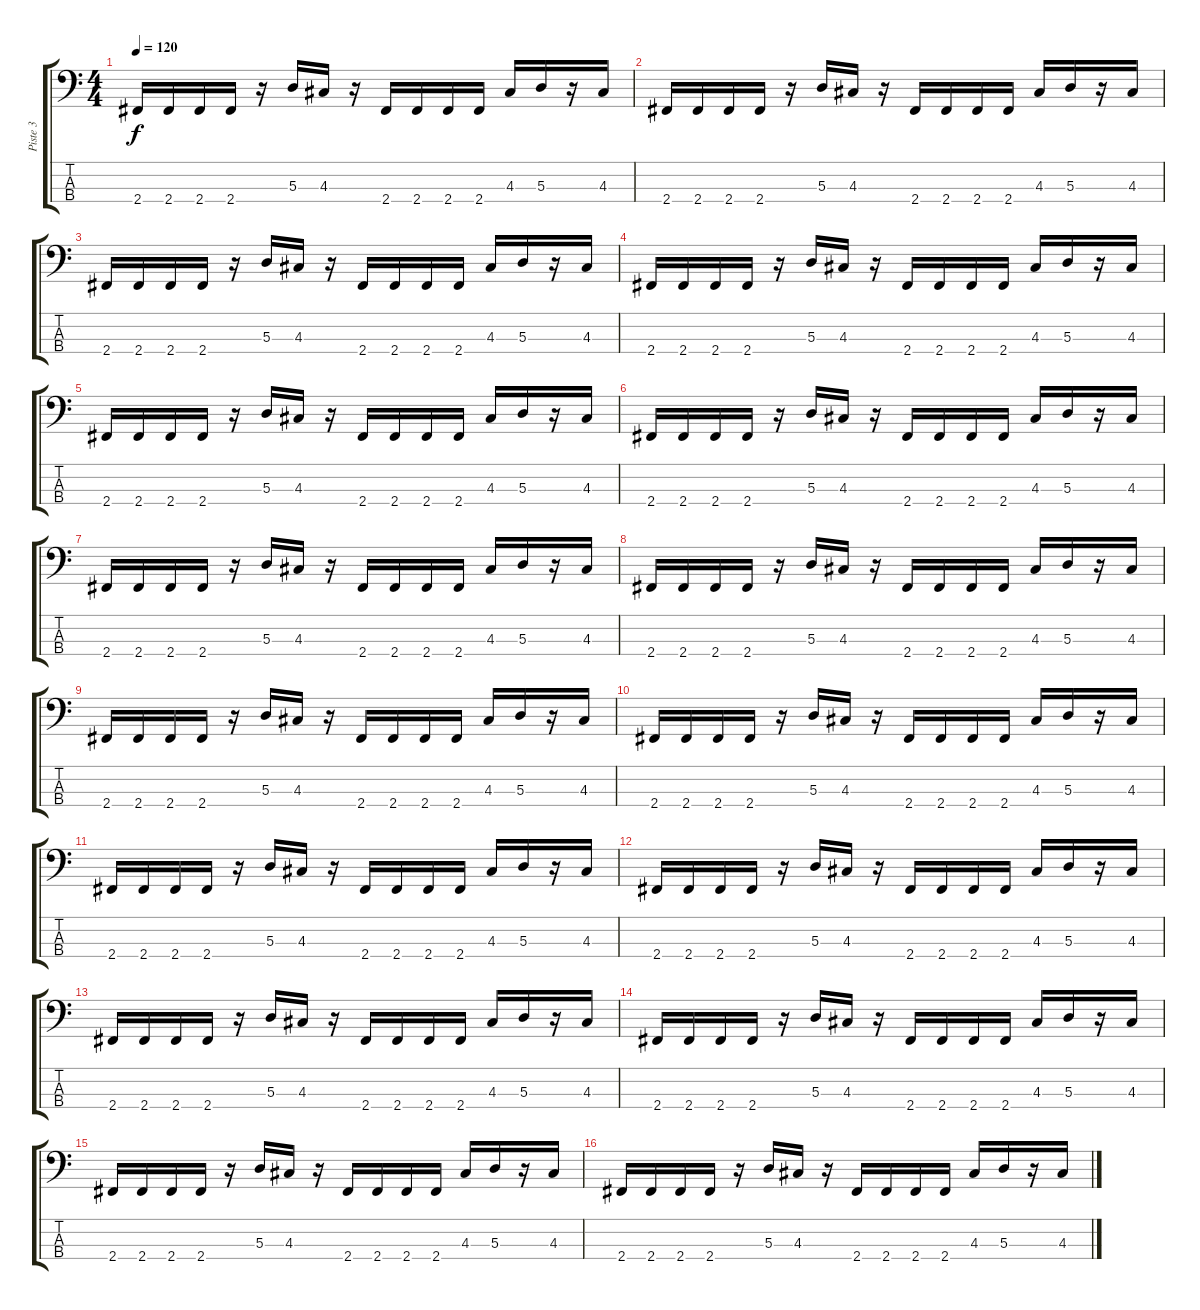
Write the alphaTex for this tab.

\track ("Piste 3" "Piste 3") {instrument electricbasspick}
\staff {score tabs}
\tuning (G2 D2 A1 E1) {hide}
\ts (4 4)
\tempo 120
\clef f4
\ks c
2.4.16{dy f} 2.4.16 2.4.16 2.4.16 r.16 5.3.16 4.3.16 r.16 2.4.16 2.4.16 2.4.16 2.4.16 4.3.16 5.3.16 r.16 4.3.16 |
2.4.16 2.4.16 2.4.16 2.4.16 r.16 5.3.16 4.3.16 r.16 2.4.16 2.4.16 2.4.16 2.4.16 4.3.16 5.3.16 r.16 4.3.16 |
2.4.16 2.4.16 2.4.16 2.4.16 r.16 5.3.16 4.3.16 r.16 2.4.16 2.4.16 2.4.16 2.4.16 4.3.16 5.3.16 r.16 4.3.16 |
2.4.16 2.4.16 2.4.16 2.4.16 r.16 5.3.16 4.3.16 r.16 2.4.16 2.4.16 2.4.16 2.4.16 4.3.16 5.3.16 r.16 4.3.16 |
2.4.16 2.4.16 2.4.16 2.4.16 r.16 5.3.16 4.3.16 r.16 2.4.16 2.4.16 2.4.16 2.4.16 4.3.16 5.3.16 r.16 4.3.16 |
2.4.16 2.4.16 2.4.16 2.4.16 r.16 5.3.16 4.3.16 r.16 2.4.16 2.4.16 2.4.16 2.4.16 4.3.16 5.3.16 r.16 4.3.16 |
2.4.16 2.4.16 2.4.16 2.4.16 r.16 5.3.16 4.3.16 r.16 2.4.16 2.4.16 2.4.16 2.4.16 4.3.16 5.3.16 r.16 4.3.16 |
2.4.16 2.4.16 2.4.16 2.4.16 r.16 5.3.16 4.3.16 r.16 2.4.16 2.4.16 2.4.16 2.4.16 4.3.16 5.3.16 r.16 4.3.16 |
2.4.16 2.4.16 2.4.16 2.4.16 r.16 5.3.16 4.3.16 r.16 2.4.16 2.4.16 2.4.16 2.4.16 4.3.16 5.3.16 r.16 4.3.16 |
2.4.16 2.4.16 2.4.16 2.4.16 r.16 5.3.16 4.3.16 r.16 2.4.16 2.4.16 2.4.16 2.4.16 4.3.16 5.3.16 r.16 4.3.16 |
2.4.16 2.4.16 2.4.16 2.4.16 r.16 5.3.16 4.3.16 r.16 2.4.16 2.4.16 2.4.16 2.4.16 4.3.16 5.3.16 r.16 4.3.16 |
2.4.16 2.4.16 2.4.16 2.4.16 r.16 5.3.16 4.3.16 r.16 2.4.16 2.4.16 2.4.16 2.4.16 4.3.16 5.3.16 r.16 4.3.16 |
2.4.16 2.4.16 2.4.16 2.4.16 r.16 5.3.16 4.3.16 r.16 2.4.16 2.4.16 2.4.16 2.4.16 4.3.16 5.3.16 r.16 4.3.16 |
2.4.16 2.4.16 2.4.16 2.4.16 r.16 5.3.16 4.3.16 r.16 2.4.16 2.4.16 2.4.16 2.4.16 4.3.16 5.3.16 r.16 4.3.16 |
2.4.16 2.4.16 2.4.16 2.4.16 r.16 5.3.16 4.3.16 r.16 2.4.16 2.4.16 2.4.16 2.4.16 4.3.16 5.3.16 r.16 4.3.16 |
2.4.16 2.4.16 2.4.16 2.4.16 r.16 5.3.16 4.3.16 r.16 2.4.16 2.4.16 2.4.16 2.4.16 4.3.16 5.3.16 r.16 4.3.16
